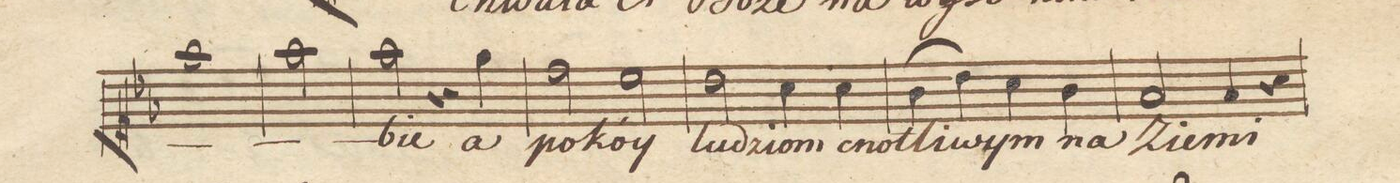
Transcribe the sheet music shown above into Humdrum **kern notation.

**kern	**text	**dynam
*I"Soprano	*	*
*clefC1	*	*
*k[b-e-]	*	*
*met(c)	*	*
*M4/4	*	*
1ff\	.	.
=7	=7	=7
1ff\	.	.
=8	=8	=8
2ff\	-bie	.
4r	.	.
4ee-\	a	.
=9	=9	=9
2dd\	po-	.
2cc\	-kóy	.
=10	=10	=10
2b-\	lu-	.
4a\	-dziom	.
4a\	cno-	.
=11	=11	=11
(4g\	-tli-	.
4b-\)	.	.
4a\	-wym	.
4g\	na	.
=12	=12	=12
2f/	Zie-	.
4f/	-mi	.
4r	.	.
=13	=13	=13
*-	*-	*-
